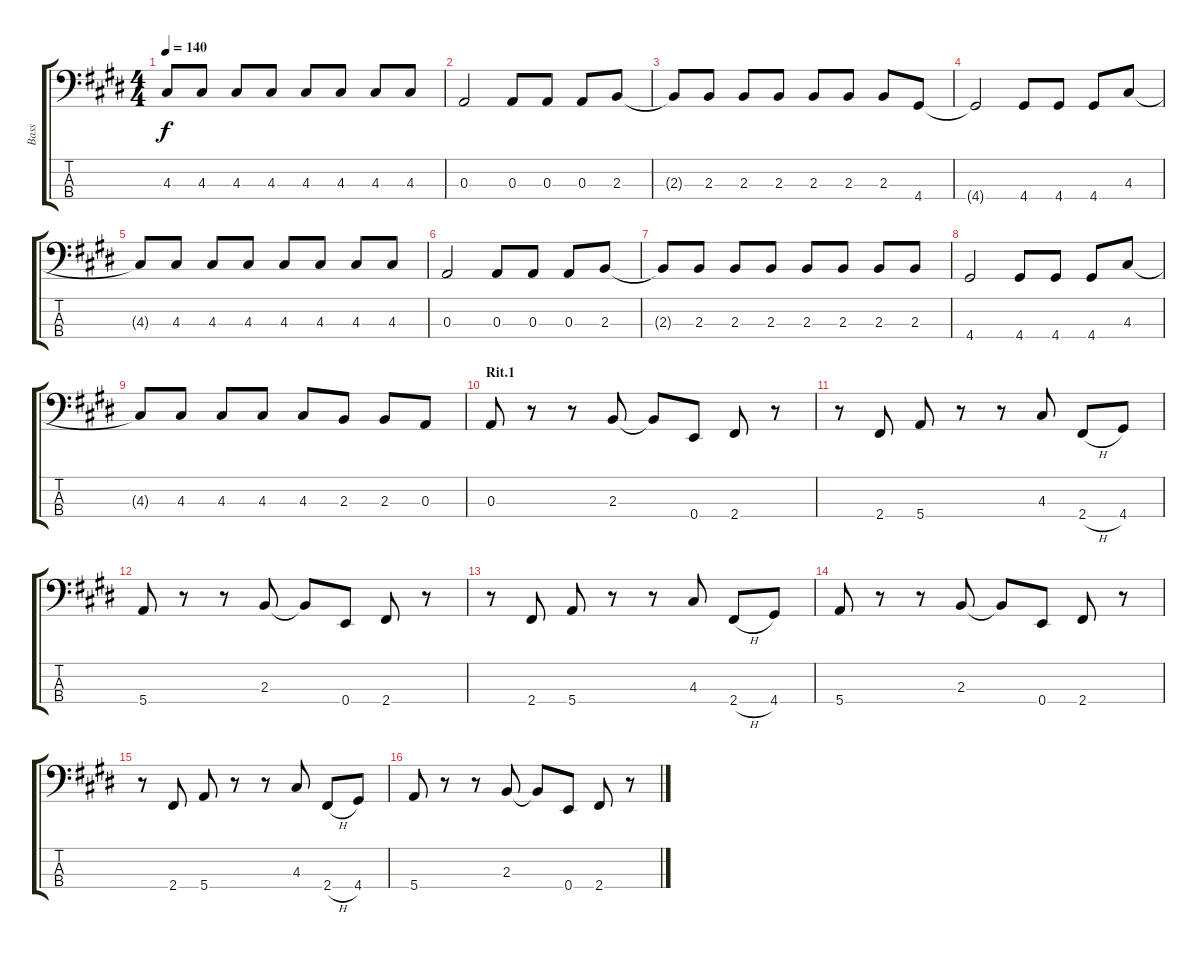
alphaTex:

\track ("Bass" "Bass") {instrument electricbassfinger}
\staff {score tabs}
\tuning (G2 D2 A1 E1) {hide}
\ts (4 4)
\tempo 140
\clef f4
\ks c#minor
4.3{t}.8{dy f} 4.3.8 4.3.8 4.3.8 4.3.8 4.3.8 4.3.8 4.3.8 |
0.3.2 0.3.8 0.3.8 0.3.8 2.3.8 |
2.3{t}.8 2.3.8 2.3.8 2.3.8 2.3.8 2.3.8 2.3.8 4.4.8 |
4.4{t}.2 4.4.8 4.4.8 4.4.8 4.3.8 |
4.3{t}.8 4.3.8 4.3.8 4.3.8 4.3.8 4.3.8 4.3.8 4.3.8 |
0.3.2 0.3.8 0.3.8 0.3.8 2.3.8 |
2.3{t}.8 2.3.8 2.3.8 2.3.8 2.3.8 2.3.8 2.3.8 2.3.8 |
4.4.2 4.4.8 4.4.8 4.4.8 4.3.8 |
4.3{t}.8 4.3.8 4.3.8 4.3.8 4.3.8 2.3.8 2.3.8 0.3.8 |
\section ("" "Rit.1")
0.3.8 r.8 r.8 2.3.8 2.3{t}.8 0.4.8 2.4.8 r.8 |
r.8 2.4.8 5.4.8 r.8 r.8 4.3.8 2.4{h}.8 4.4.8 |
5.4.8 r.8 r.8 2.3.8 2.3{t}.8 0.4.8 2.4.8 r.8 |
r.8 2.4.8 5.4.8 r.8 r.8 4.3.8 2.4{h}.8 4.4.8 |
5.4.8 r.8 r.8 2.3.8 2.3{t}.8 0.4.8 2.4.8 r.8 |
r.8 2.4.8 5.4.8 r.8 r.8 4.3.8 2.4{h}.8 4.4.8 |
5.4.8 r.8 r.8 2.3.8 2.3{t}.8 0.4.8 2.4.8 r.8
